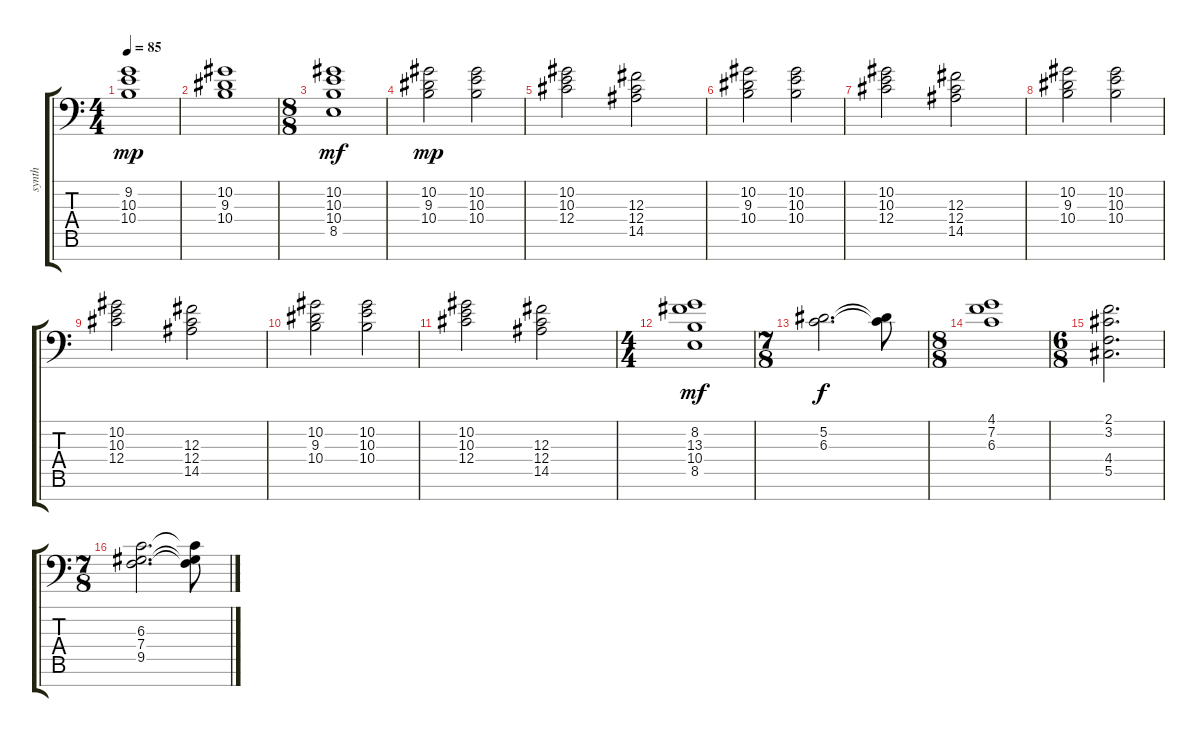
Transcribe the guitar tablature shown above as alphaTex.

\track ("synth" "synth") {instrument pad2warm}
\staff {score tabs}
\tuning (Eb4 Bb3 Gb3 Db3 Ab2 Eb2 Bb1) {hide}
\ts (4 4)
\tempo 85
\clef f4
\ks c
(9.2 10.3 10.4).1{dy mp} |
(10.2 9.3 10.4).1 |
\ts (8 8)
(10.2 10.3 10.4 8.5).1{dy mf} |
(10.2 9.3 10.4).2{dy mp} (10.2 10.3 10.4).2 |
(10.2 10.3 12.4).2 (12.3 12.4 14.5).2 |
(10.2 9.3 10.4).2 (10.2 10.3 10.4).2 |
(10.2 10.3 12.4).2 (12.3 12.4 14.5).2 |
(10.2 9.3 10.4).2 (10.2 10.3 10.4).2 |
(10.2 10.3 12.4).2 (12.3 12.4 14.5).2 |
(10.2 9.3 10.4).2 (10.2 10.3 10.4).2 |
(10.2 10.3 12.4).2 (12.3 12.4 14.5).2 |
\ts (4 4)
(8.2 13.3 10.4 8.5).1{dy mf} |
\ts (7 8)
(5.2 6.3).2{d dy f} (5.2{t} 6.3{t}).8 |
\ts (8 8)
(4.1 7.2 6.3).1 |
\ts (6 8)
(2.1 3.2 4.4 5.5).2{d} |
\ts (7 8)
(6.3 7.4 9.5).2{d} (6.3{t} 7.4{t} 9.5{t}).8
